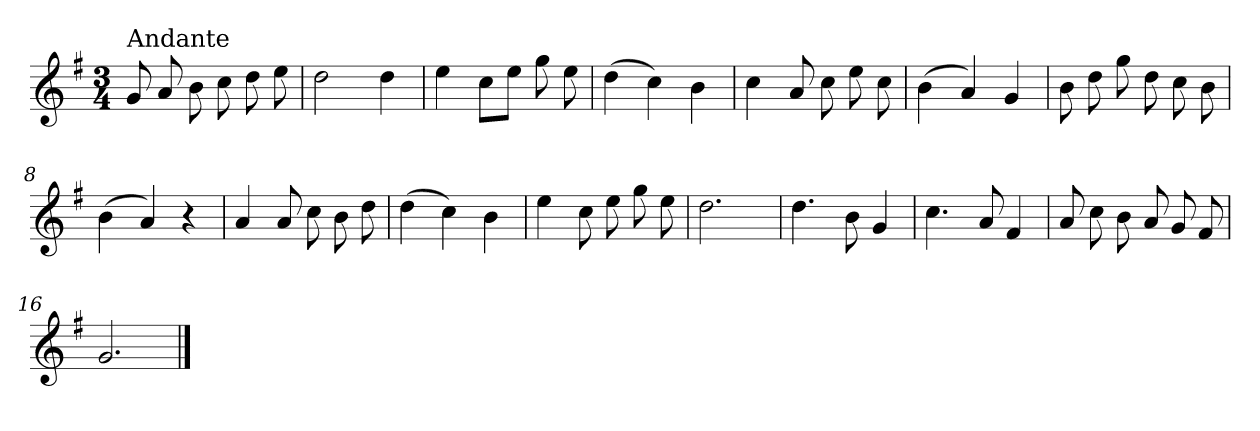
**kern
*part1
*staff1
*clefG2
*k[f#]
*G:
*M3/4
=1
!LO:TX:a:t=Andante
8g/
8a/
8b\
8cc\
8dd\
8ee\
=2
2dd\
4dd\
=3
4ee\
8cc\L
8ee\J
8gg\
8ee\
=4
(>4dd\
4cc\)
4b\
=5
4cc\
8a/
8cc\
8ee\
8cc\
=6
(>4b\
4a/)
4g/
!!LO:LB:g=z
=7
8b\
8dd\
8gg\
8dd\
8cc\
8b\
=8
(>4b\
4a/)
4r
=9
4a/
8a/
8cc\
8b\
8dd\
=10
(>4dd\
4cc\)
4b\
=11
4ee\
8cc\
8ee\
8gg\
8ee\
=12
2.dd\
=13
4.dd\
8b\
4g/
!!LO:LB:g=z
=14
4.cc\
8a/
4f#/
=15
8a/
8cc\
8b\
8a/
8g/
8f#/
=16
2.g/
==
*-
